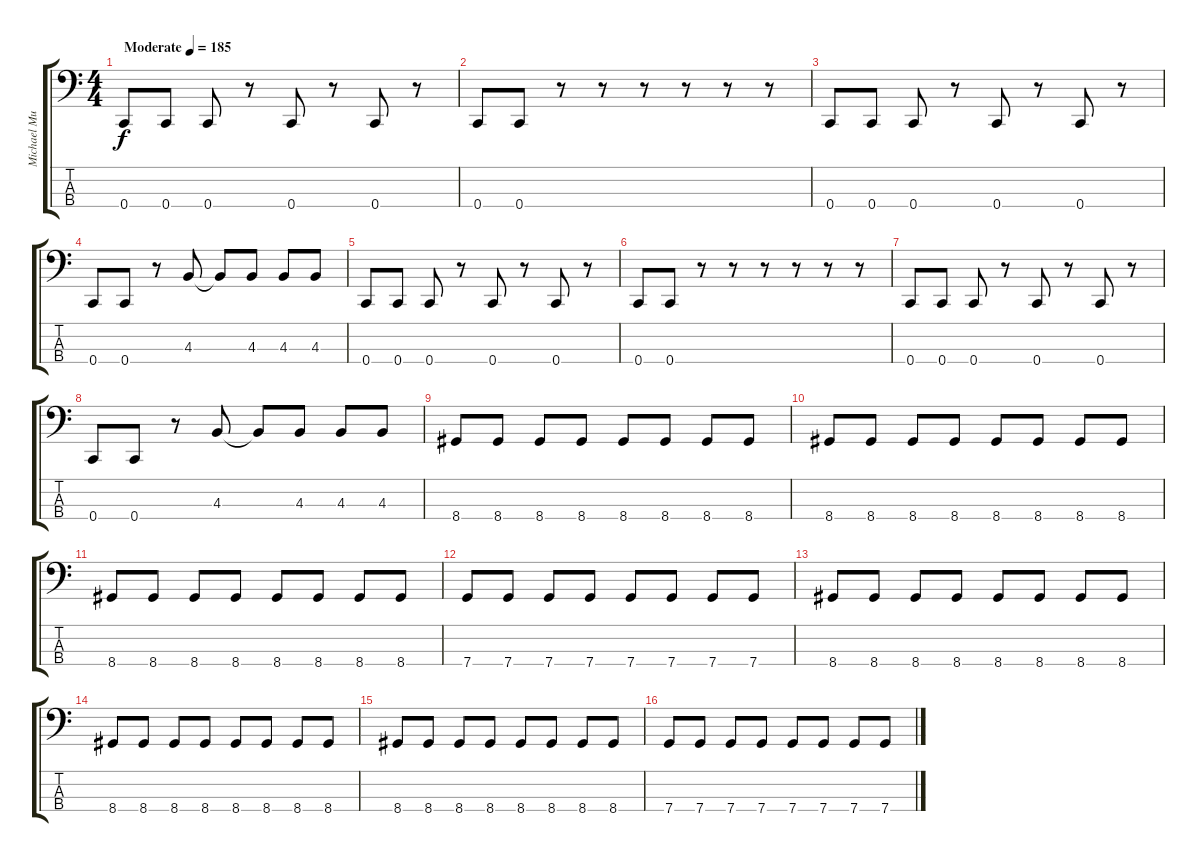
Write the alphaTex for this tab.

\track ("Michael Murphy" "Michael Mu") {instrument electricbassfinger}
\staff {score tabs}
\tuning (F2 C2 G1 C1) {hide}
\ts (4 4)
\tempo (185 "Moderate")
\clef f4
\ks c
0.4.8{dy f instrument electricbassfinger} 0.4.8 0.4.8 r.8 0.4.8 r.8 0.4.8 r.8 |
0.4.8 0.4.8 r.8 r.8 r.8 r.8 r.8 r.8 |
0.4.8 0.4.8 0.4.8 r.8 0.4.8 r.8 0.4.8 r.8 |
0.4.8 0.4.8 r.8 4.3.8 4.3{t}.8 4.3.8 4.3.8 4.3.8 |
0.4.8 0.4.8 0.4.8 r.8 0.4.8 r.8 0.4.8 r.8 |
0.4.8 0.4.8 r.8 r.8 r.8 r.8 r.8 r.8 |
0.4.8 0.4.8 0.4.8 r.8 0.4.8 r.8 0.4.8 r.8 |
0.4.8 0.4.8 r.8 4.3.8 4.3{t}.8 4.3.8 4.3.8 4.3.8 |
8.4.8 8.4.8 8.4.8 8.4.8 8.4.8 8.4.8 8.4.8 8.4.8 |
8.4.8 8.4.8 8.4.8 8.4.8 8.4.8 8.4.8 8.4.8 8.4.8 |
8.4.8 8.4.8 8.4.8 8.4.8 8.4.8 8.4.8 8.4.8 8.4.8 |
7.4.8 7.4.8 7.4.8 7.4.8 7.4.8 7.4.8 7.4.8 7.4.8 |
8.4.8 8.4.8 8.4.8 8.4.8 8.4.8 8.4.8 8.4.8 8.4.8 |
8.4.8 8.4.8 8.4.8 8.4.8 8.4.8 8.4.8 8.4.8 8.4.8 |
8.4.8 8.4.8 8.4.8 8.4.8 8.4.8 8.4.8 8.4.8 8.4.8 |
7.4.8 7.4.8 7.4.8 7.4.8 7.4.8 7.4.8 7.4.8 7.4.8
